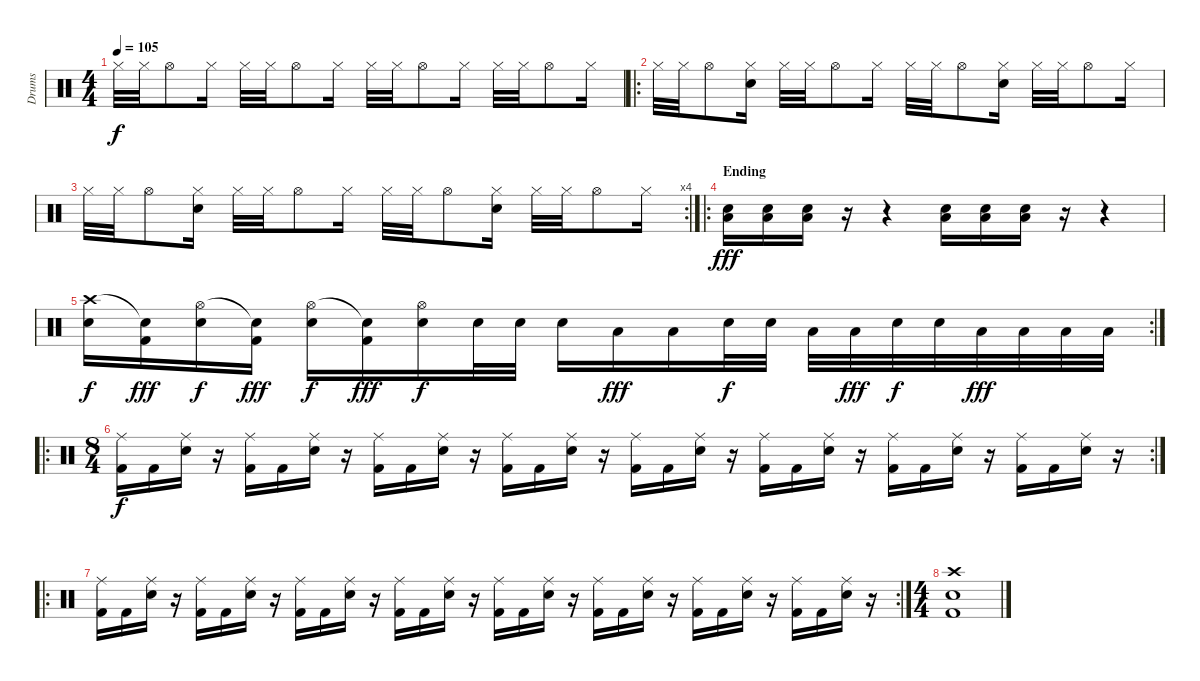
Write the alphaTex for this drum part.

\track ("Drums" "Drums") {instrument percussion}
\staff {score}
\articulation defaults
\ts (4 4)
\tempo 105
\clef neutral
\ks c "Hi-Hat (closed)".32{dy f} "Hi-Hat (closed)".32 "Hi-Hat (open)".8 "Hi-Hat (closed)".16 "Hi-Hat (closed)".32 "Hi-Hat (closed)".32 "Hi-Hat (open)".8 "Hi-Hat (closed)".16 "Hi-Hat (closed)".32 "Hi-Hat (closed)".32 "Hi-Hat (open)".8 "Hi-Hat (closed)".16 "Hi-Hat (closed)".32 "Hi-Hat (closed)".32 "Hi-Hat (open)".8 "Hi-Hat (closed)".16
|
\ro "Hi-Hat (closed)".32 "Hi-Hat (closed)".32 "Hi-Hat (open)".8
("Hi-Hat (closed)" "Snare (hit) 2").16 "Hi-Hat (closed)".32 "Hi-Hat (closed)".32 "Hi-Hat (open)".8 "Hi-Hat (closed)".16 "Hi-Hat (closed)".32 "Hi-Hat (closed)".32 "Hi-Hat (open)".8 ("Hi-Hat (closed)" "Snare (hit) 2").16 "Hi-Hat (closed)".32 "Hi-Hat (closed)".32 "Hi-Hat (open)".8 "Hi-Hat (closed)".16 |
\rc 4 "Hi-Hat (closed)".32 "Hi-Hat (closed)".32 "Hi-Hat (open)".8
("Hi-Hat (closed)" "Snare (hit) 2").16 "Hi-Hat (closed)".32 "Hi-Hat (closed)".32 "Hi-Hat (open)".8 "Hi-Hat (closed)".16 "Hi-Hat (closed)".32 "Hi-Hat (closed)".32 "Hi-Hat (open)".8 ("Hi-Hat (closed)" "Snare (hit) 2").16 "Hi-Hat (closed)".32 "Hi-Hat (closed)".32 "Hi-Hat (open)".8 "Hi-Hat (closed)".16 |
\ro
\section ("" "Ending")
("Snare (hit) 2" "Low Floor Tom (hit)").16{dy fff} ("Snare (hit) 2" "Low Floor Tom (hit)").16 ("Snare (hit) 2" "Low Floor Tom (hit)").16 r.16 r.4 ("Snare (hit) 2" "Low Floor Tom (hit)").16 ("Snare (hit) 2" "Low Floor Tom (hit)").16 ("Snare (hit) 2" "Low Floor Tom (hit)").16 r.16 r.4 |
\rc 2
("Crash high (hit)" "Snare (hit) 2").16{dy f} ("Snare (hit)"{t} "Kick (hit) 2").16{dy fff} ("Hi-Hat (open)" "Snare (hit) 2").16{dy f} ("Snare (hit)"{t} "Kick (hit) 2").16{dy fff} ("Hi-Hat (open)" "Snare (hit) 2").16{dy f} ("Snare (hit)"{t} "Kick (hit) 2").16{dy fff} ("Hi-Hat (open)" "Snare (hit) 2").16{dy f} "Snare (hit) 2".32 "Snare (hit) 2".32 "Snare (hit) 2".16 "Low Tom (hit)".16{dy fff} "Low Floor Tom (hit)".16 "Snare (hit) 2".32{dy f} "Snare (hit) 2".32 "Low Tom (hit)".32 "Low Tom (hit)".32{dy fff} "Snare (hit) 2".32{dy f} "Snare (hit) 2".32 "Low Floor Tom (hit)".32{dy fff} "Low Floor Tom (hit)".32 "Low Floor Tom (hit)".32 "Low Floor Tom (hit)".32 |
\ro
\rc 2
\ts (8 4)
("Ride (middle)" "Kick (hit) 2").16{dy f} "Kick (hit) 2".16 ("Ride (middle)" "Snare (hit) 2").16 r.16 ("Ride (middle)" "Kick (hit) 2").16 "Kick (hit) 2".16 ("Ride (middle)" "Snare (hit) 2").16 r.16 ("Ride (middle)" "Kick (hit) 2").16 "Kick (hit) 2".16 ("Ride (middle)" "Snare (hit) 2").16 r.16 ("Ride (middle)" "Kick (hit) 2").16 "Kick (hit) 2".16 ("Ride (middle)" "Snare (hit) 2").16 r.16 ("Ride (middle)" "Kick (hit) 2").16 "Kick (hit) 2".16 ("Ride (middle)" "Snare (hit) 2").16 r.16 ("Ride (middle)" "Kick (hit) 2").16 "Kick (hit) 2".16 ("Ride (middle)" "Snare (hit) 2").16 r.16 ("Ride (middle)" "Kick (hit) 2").16 "Kick (hit) 2".16 ("Ride (middle)" "Snare (hit) 2").16 r.16 ("Ride (middle)" "Kick (hit) 2").16 "Kick (hit) 2".16 ("Ride (middle)" "Snare (hit) 2").16 r.16 |
\ro
\rc 2
("Ride (middle)" "Kick (hit) 2").16 "Kick (hit) 2".16 ("Ride (middle)" "Snare (hit) 2").16 r.16 ("Ride (middle)" "Kick (hit) 2").16 "Kick (hit) 2".16 ("Ride (middle)" "Snare (hit) 2").16 r.16 ("Ride (middle)" "Kick (hit) 2").16 "Kick (hit) 2".16 ("Ride (middle)" "Snare (hit) 2").16 r.16 ("Ride (middle)" "Kick (hit) 2").16 "Kick (hit) 2".16 ("Ride (middle)" "Snare (hit) 2").16 r.16 ("Ride (middle)" "Kick (hit) 2").16 "Kick (hit) 2".16 ("Ride (middle)" "Snare (hit) 2").16 r.16 ("Ride (middle)" "Kick (hit) 2").16 "Kick (hit) 2".16 ("Ride (middle)" "Snare (hit) 2").16 r.16 ("Ride (middle)" "Kick (hit) 2").16 "Kick (hit) 2".16 ("Ride (middle)" "Snare (hit) 2").16 r.16 ("Ride (middle)" "Kick (hit) 2").16 "Kick (hit) 2".16 ("Ride (middle)" "Snare (hit) 2").16 r.16 |
\ts (4 4)
("Crash high (hit)" "Snare (hit) 2" "Kick (hit) 2").1
